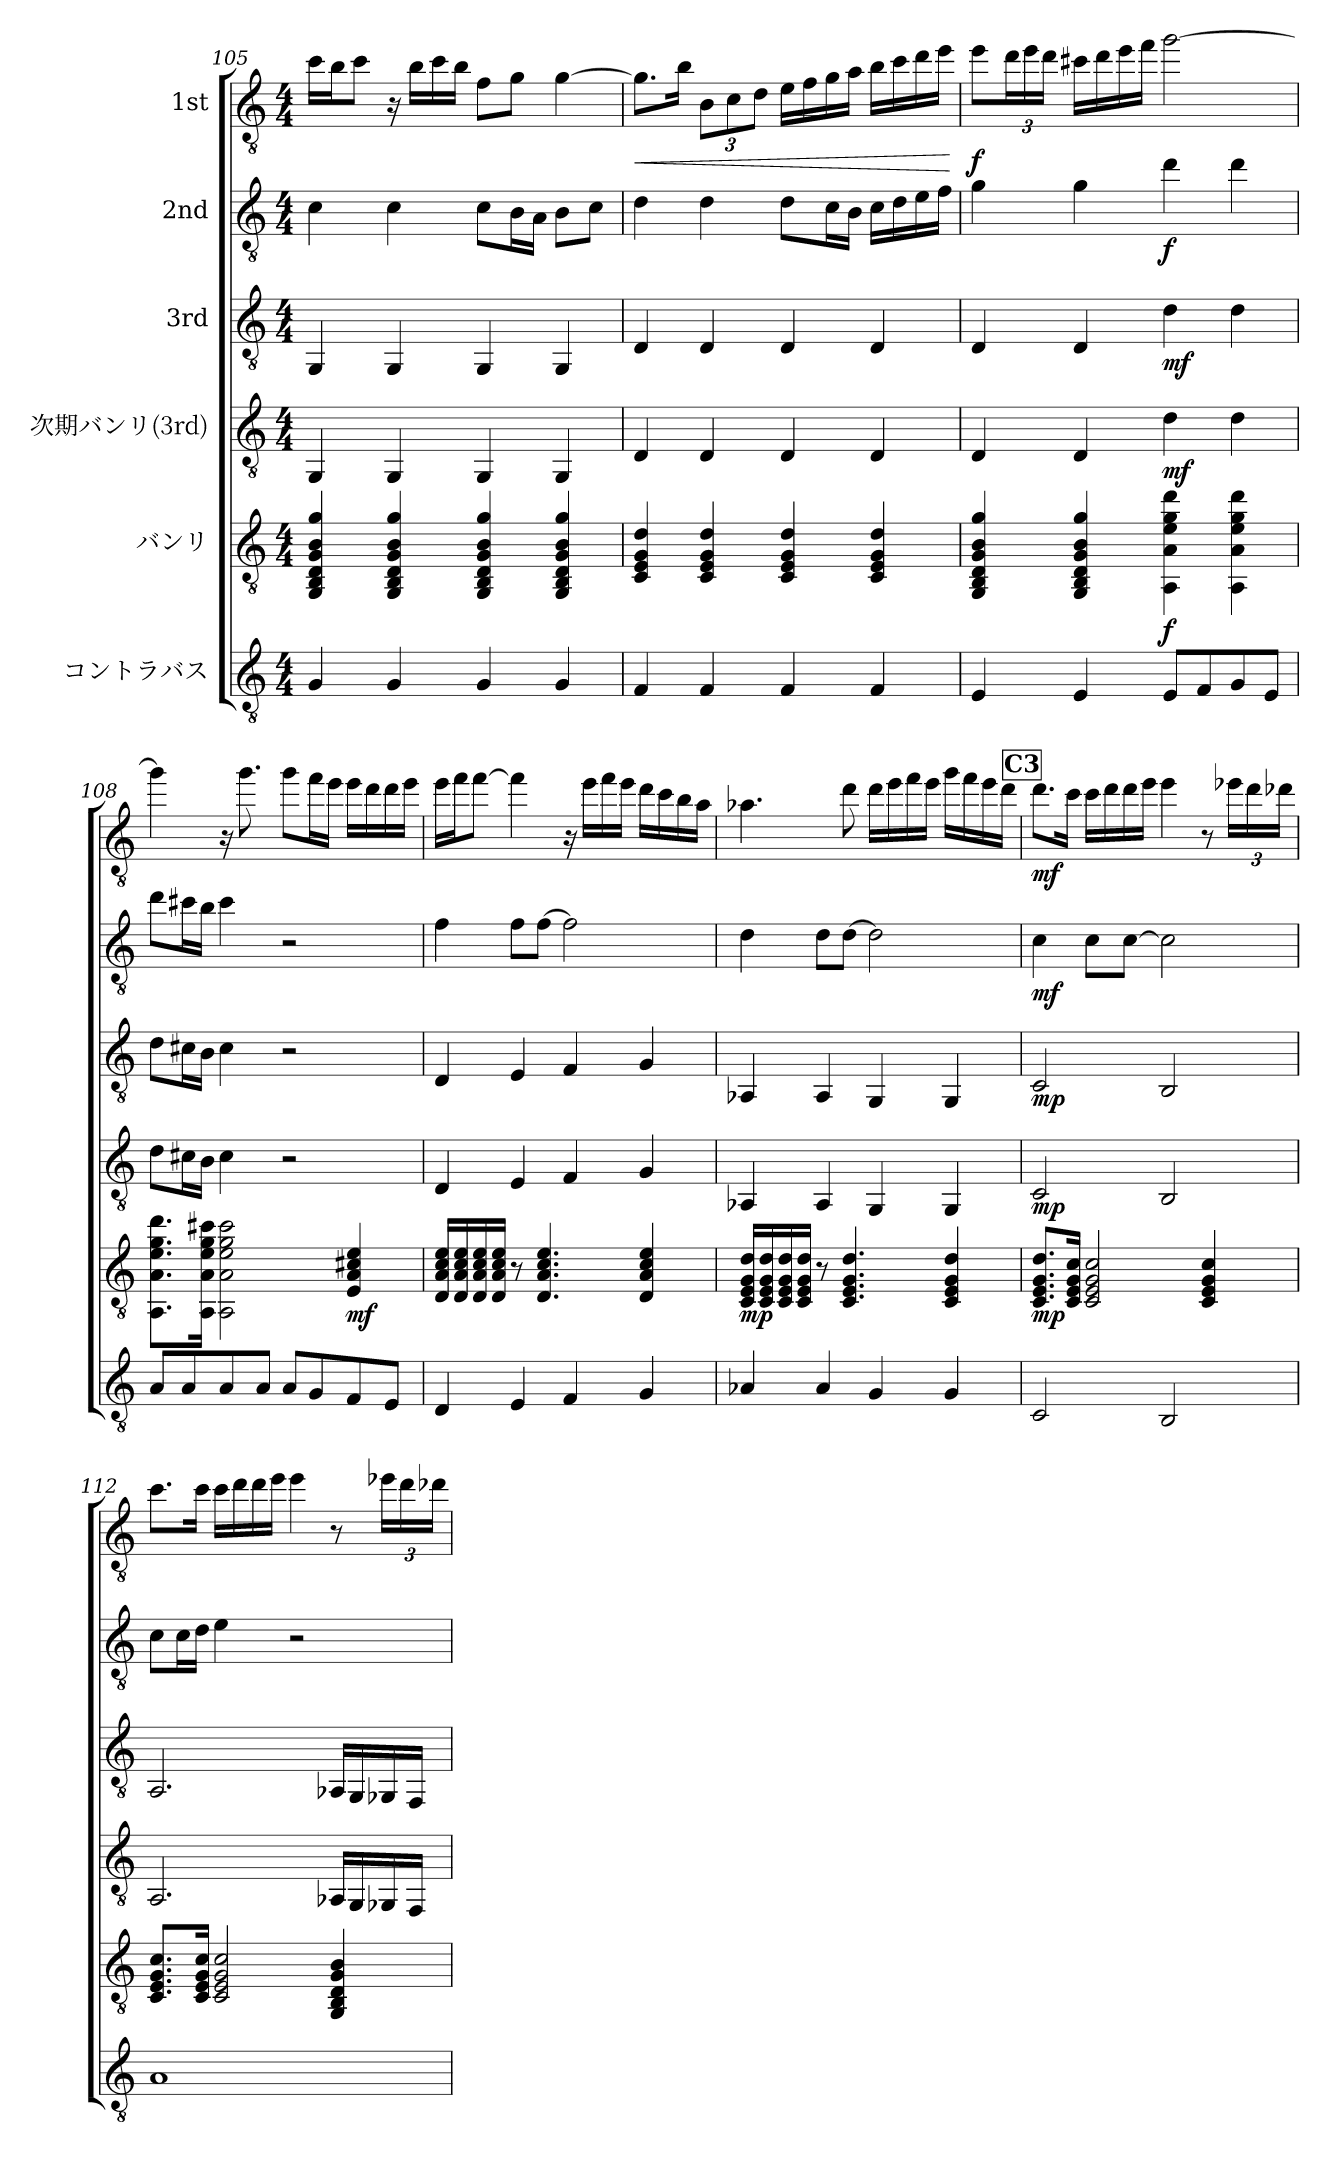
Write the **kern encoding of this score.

**kern	**kern	**dynam	**kern	**dynam	**kern	**dynam	**kern	**dynam	**kern	**dynam
*part6	*part5	*part5	*part4	*part4	*part3	*part3	*part2	*part2	*part1	*part1
*staff6	*staff5	*staff5	*staff4	*staff4	*staff3	*staff3	*staff2	*staff2	*staff1	*staff1
*I"コントラバス	*I"バンリ	*	*I"次期バンリ(3rd)	*	*I"3rd	*	*I"2nd	*	*I"1st	*
*clefGv2	*clefGv2	*	*clefGv2	*	*clefGv2	*	*clefGv2	*	*clefGv2	*
*ITrd7c12	*	*	*	*	*	*	*	*	*	*
*k[]	*k[]	*	*k[]	*	*k[]	*	*k[]	*	*k[]	*
*M4/4	*M4/4	*	*M4/4	*	*M4/4	*	*M4/4	*	*M4/4	*
=105	=105	=105	=105	=105	=105	=105	=105	=105	=105	=105
4GG/	4GG/ 4BB/ 4D/ 4G/ 4B/ 4g/	.	4GG/	.	4GG/	.	4c\	.	16cc\LL	.
.	.	.	.	.	.	.	.	.	16b\J	.
.	.	.	.	.	.	.	.	.	8cc\J	.
4GG/	4GG/ 4BB/ 4D/ 4G/ 4B/ 4g/	.	4GG/	.	4GG/	.	4c\	.	16r	.
.	.	.	.	.	.	.	.	.	16b\LL	.
.	.	.	.	.	.	.	.	.	16cc\	.
.	.	.	.	.	.	.	.	.	16b\JJ	.
4GG/	4GG/ 4BB/ 4D/ 4G/ 4B/ 4g/	.	4GG/	.	4GG/	.	8c\L	.	8f\L	.
.	.	.	.	.	.	.	16B\L	.	8g\J	.
.	.	.	.	.	.	.	16A\JJ	.	.	.
4GG/	4GG/ 4BB/ 4D/ 4G/ 4B/ 4g/	.	4GG/	.	4GG/	.	8B\L	.	[4g\	.
.	.	.	.	.	.	.	8c\J	.	.	.
!!LO:PB:g=z
=106	=106	=106	=106	=106	=106	=106	=106	=106	=106	=106
!	!	!	!	!	!	!	!	!	!	!LO:HP:b
4FF/	4C/ 4E/ 4G/ 4d/	.	4D/	.	4D/	.	4d\	.	8.g\L]	<
.	.	.	.	.	.	.	.	.	16b\Jk	.
*	*	*	*	*	*	*	*	*	*Xbrackettup	*
4FF/	4C/ 4E/ 4G/ 4d/	.	4D/	.	4D/	.	4d\	.	12B\L	.
.	.	.	.	.	.	.	.	.	12c\	.
.	.	.	.	.	.	.	.	.	12d\J	.
4FF/	4C/ 4E/ 4G/ 4d/	.	4D/	.	4D/	.	8d\L	.	16e\LL	.
.	.	.	.	.	.	.	.	.	16f\	.
.	.	.	.	.	.	.	16c\L	.	16g\	.
.	.	.	.	.	.	.	16B\JJ	.	16a\JJ	.
4FF/	4C/ 4E/ 4G/ 4d/	.	4D/	.	4D/	.	16c\LL	.	16b\LL	.
.	.	.	.	.	.	.	16d\	.	16cc\	.
.	.	.	.	.	.	.	16e\	.	16dd\	.
.	.	.	.	.	.	.	16f\JJ	.	16ee\JJ	.
.	.	.	.	.	.	.	.	.	.	[
=107	=107	=107	=107	=107	=107	=107	=107	=107	=107	=107
!	!	!	!	!	!	!	!	!	!	!LO:DY:b
4EE/	4GG/ 4BB/ 4D/ 4G/ 4B/ 4g/	.	4D/	.	4D/	.	4g\	.	8ee\L	f
.	.	.	.	.	.	.	.	.	24dd\L	.
.	.	.	.	.	.	.	.	.	24ee\	.
.	.	.	.	.	.	.	.	.	24dd\JJ	.
4EE/	4GG/ 4BB/ 4D/ 4G/ 4B/ 4g/	.	4D/	.	4D/	.	4g\	.	16cc#X\LL	.
.	.	.	.	.	.	.	.	.	16dd\	.
.	.	.	.	.	.	.	.	.	16ee\	.
.	.	.	.	.	.	.	.	.	16ff\JJ	.
!	!	!LO:DY:b	!	!LO:DY:b	!	!LO:DY:b	!	!LO:DY:b	!	!
8EE/L	4AA\ 4A\ 4e\ 4g\ 4dd\	f	4d\	mf	4d\	mf	4dd\	f	[2gg\	.
8FF/	.	.	.	.	.	.	.	.	.	.
8GG/	4AA\ 4A\ 4e\ 4g\ 4dd\	.	4d\	.	4d\	.	4dd\	.	.	.
8EE/J	.	.	.	.	.	.	.	.	.	.
=108	=108	=108	=108	=108	=108	=108	=108	=108	=108	=108
8AA/L	8.AA\ 8.A\ 8.e\ 8.g\ 8.dd\L	.	8d\L	.	8d\L	.	8dd\L	.	4gg\]	.
8AA/	.	.	16c#X\L	.	16c#X\L	.	16cc#X\L	.	.	.
.	16AA\ 16A\ 16e\ 16g\ 16cc#X\Jk	.	16B\JJ	.	16B\JJ	.	16b\JJ	.	.	.
8AA/	2AA\ 2A\ 2e\ 2g\ 2cc#\	.	4c#\	.	4c#\	.	4cc#\	.	16r	.
.	.	.	.	.	.	.	.	.	8.gg\	.
8AA/J	.	.	.	.	.	.	.	.	.	.
8AA/L	.	.	2r	.	2r	.	2r	.	8gg\L	.
8GG/	.	.	.	.	.	.	.	.	16ff\L	.
.	.	.	.	.	.	.	.	.	16ee\JJ	.
!	!	!LO:DY:b	!	!	!	!	!	!	!	!
8FF/	4E/ 4A/ 4c#X/ 4e/	mf	.	.	.	.	.	.	16ee\LL	.
.	.	.	.	.	.	.	.	.	16dd\	.
8EE/J	.	.	.	.	.	.	.	.	16dd\	.
.	.	.	.	.	.	.	.	.	16ee\JJ	.
=109	=109	=109	=109	=109	=109	=109	=109	=109	=109	=109
4DD/	16D/ 16A/ 16c/ 16e/LL	.	4D/	.	4D/	.	4f\	.	16ee\LL	.
.	16D/ 16A/ 16c/ 16e/	.	.	.	.	.	.	.	16ff\J	.
.	16D/ 16A/ 16c/ 16e/	.	.	.	.	.	.	.	[8ff\J	.
.	16D/ 16A/ 16c/ 16e/JJ	.	.	.	.	.	.	.	.	.
4EE/	8r	.	4E/	.	4E/	.	8f\L	.	4ff\]	.
.	4.D/ 4.A/ 4.c/ 4.e/	.	.	.	.	.	[8f\J	.	.	.
4FF/	.	.	4F/	.	4F/	.	2f\]	.	16r	.
.	.	.	.	.	.	.	.	.	16ee\LL	.
.	.	.	.	.	.	.	.	.	16ff\	.
.	.	.	.	.	.	.	.	.	16ee\JJ	.
4GG/	4D/ 4A/ 4c/ 4e/	.	4G/	.	4G/	.	.	.	16dd\LL	.
.	.	.	.	.	.	.	.	.	16cc\	.
.	.	.	.	.	.	.	.	.	16b\	.
.	.	.	.	.	.	.	.	.	16a\JJ	.
!!LO:LB:g=z
=110	=110	=110	=110	=110	=110	=110	=110	=110	=110	=110
!	!	!LO:DY:b	!	!	!	!	!	!	!	!
4AA-X/	16C/ 16E/ 16G/ 16d/LL	mp	4AA-X/	.	4AA-X/	.	4d\	.	4.a-X\	.
.	16C/ 16E/ 16G/ 16d/	.	.	.	.	.	.	.	.	.
.	16C/ 16E/ 16G/ 16d/	.	.	.	.	.	.	.	.	.
.	16C/ 16E/ 16G/ 16d/JJ	.	.	.	.	.	.	.	.	.
4AA-/	8r	.	4AA-/	.	4AA-/	.	8d\L	.	.	.
.	4.C/ 4.E/ 4.G/ 4.d/	.	.	.	.	.	[8d\J	.	8dd\	.
4GG/	.	.	4GG/	.	4GG/	.	2d\]	.	16dd\LL	.
.	.	.	.	.	.	.	.	.	16ee\	.
.	.	.	.	.	.	.	.	.	16ff\	.
.	.	.	.	.	.	.	.	.	16ee\JJ	.
4GG/	4C/ 4E/ 4G/ 4d/	.	4GG/	.	4GG/	.	.	.	16gg\LL	.
.	.	.	.	.	.	.	.	.	16ff\	.
.	.	.	.	.	.	.	.	.	16ee\	.
.	.	.	.	.	.	.	.	.	16dd\JJ	.
!!LO:REH:place=s1:a:B:fs=14:t=C3
=111	=111	=111	=111	=111	=111	=111	=111	=111	=111	=111
!	!	!LO:DY:b	!	!LO:DY:b	!	!LO:DY:b	!	!LO:DY:b	!	!LO:DY:b
2CC/	8.C/ 8.E/ 8.G/ 8.d/L	mp	2C/	mp	2C/	mp	4c\	mf	8.dd\L	mf
.	16C/ 16E/ 16G/ 16c/Jk	.	.	.	.	.	.	.	16cc\Jk	.
.	2C/ 2E/ 2G/ 2c/	.	.	.	.	.	8c\L	.	16cc\LL	.
.	.	.	.	.	.	.	.	.	16dd\	.
.	.	.	.	.	.	.	[8c\J	.	16dd\	.
.	.	.	.	.	.	.	.	.	16ee\JJ	.
2BBB/	.	.	2BB/	.	2BB/	.	2c\]	.	4ee\	.
.	4C/ 4E/ 4G/ 4c/	.	.	.	.	.	.	.	8r	.
.	.	.	.	.	.	.	.	.	24ee-X\LL	.
.	.	.	.	.	.	.	.	.	24dd\	.
.	.	.	.	.	.	.	.	.	24dd-X\JJ	.
=112	=112	=112	=112	=112	=112	=112	=112	=112	=112	=112
1AA	8.C/ 8.E/ 8.G/ 8.c/L	.	2.AA/	.	2.AA/	.	8c\L	.	8.cc\L	.
.	.	.	.	.	.	.	16c\L	.	.	.
.	16C/ 16E/ 16G/ 16c/Jk	.	.	.	.	.	16d\JJ	.	16cc\Jk	.
.	2C/ 2E/ 2G/ 2c/	.	.	.	.	.	4e\	.	16cc\LL	.
.	.	.	.	.	.	.	.	.	16dd\	.
.	.	.	.	.	.	.	.	.	16dd\	.
.	.	.	.	.	.	.	.	.	16ee\JJ	.
.	.	.	.	.	.	.	2r	.	4ee\	.
.	4GG/ 4BB/ 4D/ 4G/ 4B/	.	16AA-X/LL	.	16AA-X/LL	.	.	.	8r	.
.	.	.	16GG/	.	16GG/	.	.	.	.	.
.	.	.	16GG-X/	.	16GG-X/	.	.	.	24ee-X\LL	.
.	.	.	.	.	.	.	.	.	24dd\	.
.	.	.	16FF/JJ	.	16FF/JJ	.	.	.	.	.
.	.	.	.	.	.	.	.	.	24dd-X\JJ	.
=	=	=	=	=	=	=	=	=	=	=
*-	*-	*-	*-	*-	*-	*-	*-	*-	*-	*-
